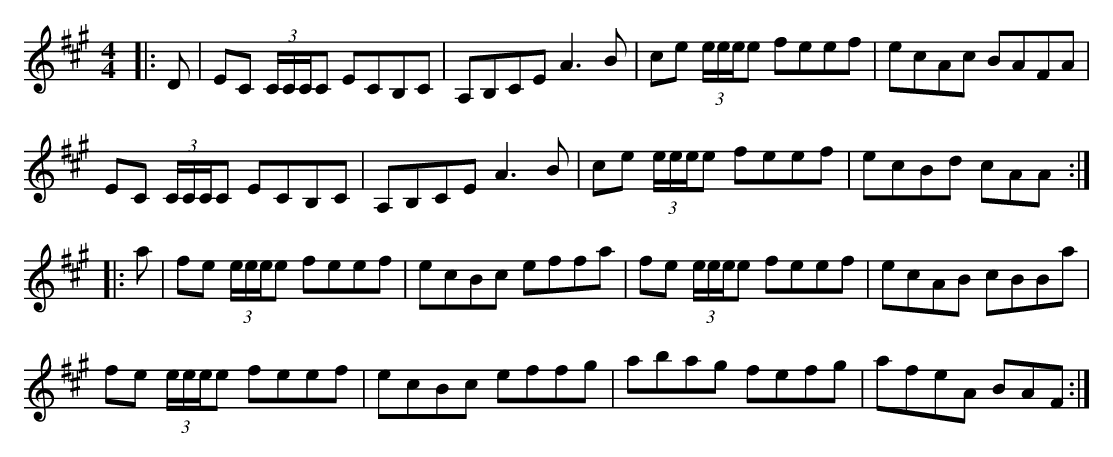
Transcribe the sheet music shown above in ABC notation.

X:1
M:4/4
K:A
|:D|EC (3C/C/C/C ECB,C|A,B,CE A3 B|ce (3e/e/e/e feef|ecAc BAFA|
EC (3C/C/C/C ECB,C|A,B,CE A3 B|ce (3e/e/e/e feef|ecBd cAA:|
|:a|fe (3e/e/e/e feef|ecBc effa|fe (3e/e/e/e feef|ecAB cBBa|
fe (3e/e/e/e feef|ecBc effg|abag fefg|afeA BAF:|
